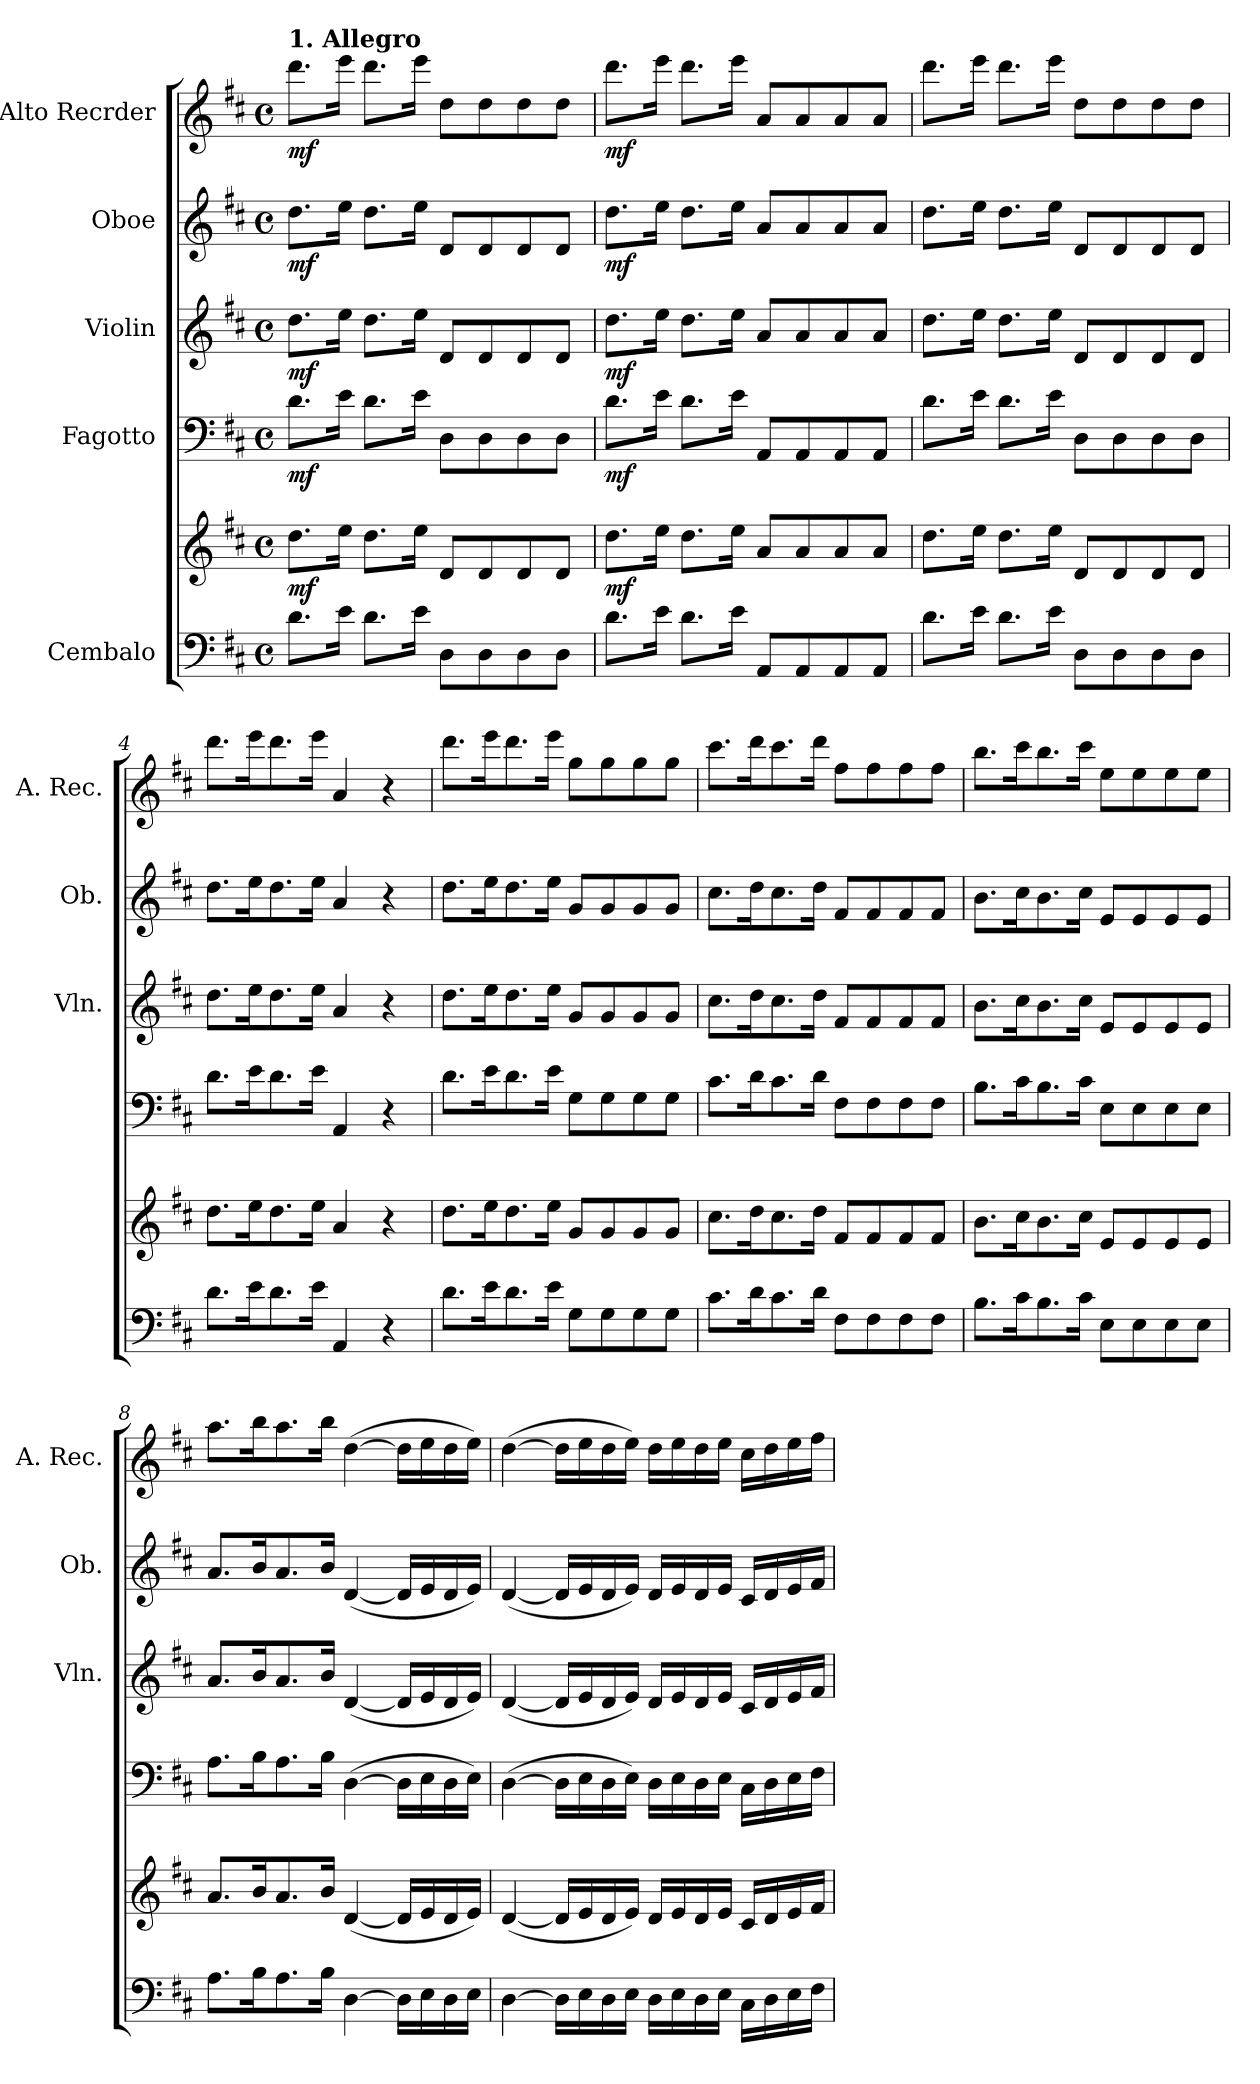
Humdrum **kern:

**kern	**kern	**dynam	**kern	**dynam	**kern	**dynam	**kern	**dynam	**kern	**dynam
*part5	*part5	*part5	*part4	*part4	*part3	*part3	*part2	*part2	*part1	*part1
*staff6	*staff5	*staff5/6	*staff4	*staff4	*staff3	*staff3	*staff2	*staff2	*staff1	*staff1
*I"Cembalo	*	*	*I"Fagotto	*	*I"Violin	*	*I"Oboe	*	*I"Alto Recrder	*
*	*	*	*	*	*I'Vln.	*	*I'Ob.	*	*I'A. Rec.	*
*clefF4	*clefG2	*	*clefF4	*	*clefG2	*	*clefG2	*	*clefG2	*
*k[f#c#]	*k[f#c#]	*	*k[f#c#]	*	*k[f#c#]	*	*k[f#c#]	*	*k[f#c#]	*
*M4/4	*M4/4	*	*M4/4	*	*M4/4	*	*M4/4	*	*M4/4	*
*met(c)	*met(c)	*	*met(c)	*	*met(c)	*	*met(c)	*	*met(c)	*
*MM120	*MM120	*	*MM120	*	*MM120	*	*MM120	*	*MM120	*
=1	=1	=1	=1	=1	=1	=1	=1	=1	=1	=1
!	!	!	!	!	!	!	!	!	!LO:TX:a:B:t=1. Allegro	!
!	!	!LO:DY:b	!	!LO:DY:b	!	!LO:DY:b	!	!LO:DY:b	!	!LO:DY:b
8.d\L	8.dd\L	mf	8.d\L	mf	8.dd\L	mf	8.dd\L	mf	8.ddd\L	mf
16e\Jk	16ee\Jk	.	16e\Jk	.	16ee\Jk	.	16ee\Jk	.	16eee\Jk	.
8.d\L	8.dd\L	.	8.d\L	.	8.dd\L	.	8.dd\L	.	8.ddd\L	.
16e\Jk	16ee\Jk	.	16e\Jk	.	16ee\Jk	.	16ee\Jk	.	16eee\Jk	.
8D\L	8d/L	.	8D\L	.	8d/L	.	8d/L	.	8dd\L	.
8D\	8d/	.	8D\	.	8d/	.	8d/	.	8dd\	.
8D\	8d/	.	8D\	.	8d/	.	8d/	.	8dd\	.
8D\J	8d/J	.	8D\J	.	8d/J	.	8d/J	.	8dd\J	.
=2	=2	=2	=2	=2	=2	=2	=2	=2	=2	=2
!	!	!LO:DY:b	!	!LO:DY:b	!	!LO:DY:b	!	!LO:DY:b	!	!LO:DY:b
8.d\L	8.dd\L	mf	8.d\L	mf	8.dd\L	mf	8.dd\L	mf	8.ddd\L	mf
16e\Jk	16ee\Jk	.	16e\Jk	.	16ee\Jk	.	16ee\Jk	.	16eee\Jk	.
8.d\L	8.dd\L	.	8.d\L	.	8.dd\L	.	8.dd\L	.	8.ddd\L	.
16e\Jk	16ee\Jk	.	16e\Jk	.	16ee\Jk	.	16ee\Jk	.	16eee\Jk	.
8AA/L	8a/L	.	8AA/L	.	8a/L	.	8a/L	.	8a/L	.
8AA/	8a/	.	8AA/	.	8a/	.	8a/	.	8a/	.
8AA/	8a/	.	8AA/	.	8a/	.	8a/	.	8a/	.
8AA/J	8a/J	.	8AA/J	.	8a/J	.	8a/J	.	8a/J	.
=3	=3	=3	=3	=3	=3	=3	=3	=3	=3	=3
8.d\L	8.dd\L	.	8.d\L	.	8.dd\L	.	8.dd\L	.	8.ddd\L	.
16e\Jk	16ee\Jk	.	16e\Jk	.	16ee\Jk	.	16ee\Jk	.	16eee\Jk	.
8.d\L	8.dd\L	.	8.d\L	.	8.dd\L	.	8.dd\L	.	8.ddd\L	.
16e\Jk	16ee\Jk	.	16e\Jk	.	16ee\Jk	.	16ee\Jk	.	16eee\Jk	.
8D\L	8d/L	.	8D\L	.	8d/L	.	8d/L	.	8dd\L	.
8D\	8d/	.	8D\	.	8d/	.	8d/	.	8dd\	.
8D\	8d/	.	8D\	.	8d/	.	8d/	.	8dd\	.
8D\J	8d/J	.	8D\J	.	8d/J	.	8d/J	.	8dd\J	.
=4	=4	=4	=4	=4	=4	=4	=4	=4	=4	=4
8.d\L	8.dd\L	.	8.d\L	.	8.dd\L	.	8.dd\L	.	8.ddd\L	.
16e\K	16ee\K	.	16e\K	.	16ee\K	.	16ee\K	.	16eee\K	.
8.d\	8.dd\	.	8.d\	.	8.dd\	.	8.dd\	.	8.ddd\	.
16e\Jk	16ee\Jk	.	16e\Jk	.	16ee\Jk	.	16ee\Jk	.	16eee\Jk	.
4AA/	4a/	.	4AA/	.	4a/	.	4a/	.	4a/	.
4r	4r	.	4r	.	4r	.	4r	.	4r	.
=5	=5	=5	=5	=5	=5	=5	=5	=5	=5	=5
8.d\L	8.dd\L	.	8.d\L	.	8.dd\L	.	8.dd\L	.	8.ddd\L	.
16e\K	16ee\K	.	16e\K	.	16ee\K	.	16ee\K	.	16eee\K	.
8.d\	8.dd\	.	8.d\	.	8.dd\	.	8.dd\	.	8.ddd\	.
16e\Jk	16ee\Jk	.	16e\Jk	.	16ee\Jk	.	16ee\Jk	.	16eee\Jk	.
8G\L	8g/L	.	8G\L	.	8g/L	.	8g/L	.	8gg\L	.
8G\	8g/	.	8G\	.	8g/	.	8g/	.	8gg\	.
8G\	8g/	.	8G\	.	8g/	.	8g/	.	8gg\	.
8G\J	8g/J	.	8G\J	.	8g/J	.	8g/J	.	8gg\J	.
=6	=6	=6	=6	=6	=6	=6	=6	=6	=6	=6
8.c#\L	8.cc#\L	.	8.c#\L	.	8.cc#\L	.	8.cc#\L	.	8.ccc#\L	.
16d\K	16dd\K	.	16d\K	.	16dd\K	.	16dd\K	.	16ddd\K	.
8.c#\	8.cc#\	.	8.c#\	.	8.cc#\	.	8.cc#\	.	8.ccc#\	.
16d\Jk	16dd\Jk	.	16d\Jk	.	16dd\Jk	.	16dd\Jk	.	16ddd\Jk	.
8F#\L	8f#/L	.	8F#\L	.	8f#/L	.	8f#/L	.	8ff#\L	.
8F#\	8f#/	.	8F#\	.	8f#/	.	8f#/	.	8ff#\	.
8F#\	8f#/	.	8F#\	.	8f#/	.	8f#/	.	8ff#\	.
8F#\J	8f#/J	.	8F#\J	.	8f#/J	.	8f#/J	.	8ff#\J	.
=7	=7	=7	=7	=7	=7	=7	=7	=7	=7	=7
8.B\L	8.b\L	.	8.B\L	.	8.b\L	.	8.b\L	.	8.bb\L	.
16c#\K	16cc#\K	.	16c#\K	.	16cc#\K	.	16cc#\K	.	16ccc#\K	.
8.B\	8.b\	.	8.B\	.	8.b\	.	8.b\	.	8.bb\	.
16c#\Jk	16cc#\Jk	.	16c#\Jk	.	16cc#\Jk	.	16cc#\Jk	.	16ccc#\Jk	.
8E\L	8e/L	.	8E\L	.	8e/L	.	8e/L	.	8ee\L	.
8E\	8e/	.	8E\	.	8e/	.	8e/	.	8ee\	.
8E\	8e/	.	8E\	.	8e/	.	8e/	.	8ee\	.
8E\J	8e/J	.	8E\J	.	8e/J	.	8e/J	.	8ee\J	.
!!LO:LB:g=z
=8	=8	=8	=8	=8	=8	=8	=8	=8	=8	=8
8.A\L	8.a/L	.	8.A\L	.	8.a/L	.	8.a/L	.	8.aa\L	.
16B\K	16b/K	.	16B\K	.	16b/K	.	16b/K	.	16bb\K	.
8.A\	8.a/	.	8.A\	.	8.a/	.	8.a/	.	8.aa\	.
16B\Jk	16b/Jk	.	16B\Jk	.	16b/Jk	.	16b/Jk	.	16bb\Jk	.
[4D\	([4d/	.	([4D\	.	([4d/	.	([4d/	.	([4dd\	.
16D\LL]	16d/LL]	.	16D\LL]	.	16d/LL]	.	16d/LL]	.	16dd\LL]	.
16E\	16e/	.	16E\	.	16e/	.	16e/	.	16ee\	.
16D\	16d/	.	16D\	.	16d/	.	16d/	.	16dd\	.
16E\JJ	16e/JJ)	.	16E\JJ)	.	16e/JJ)	.	16e/JJ)	.	16ee\JJ)	.
=9	=9	=9	=9	=9	=9	=9	=9	=9	=9	=9
[4D\	([4d/	.	([4D\	.	([4d/	.	([4d/	.	(>[4dd\	.
16D\LL]	16d/LL]	.	16D\LL]	.	16d/LL]	.	16d/LL]	.	16dd\LL]	.
16E\	16e/	.	16E\	.	16e/	.	16e/	.	16ee\	.
16D\	16d/	.	16D\	.	16d/	.	16d/	.	16dd\	.
16E\JJ	16e/JJ)	.	16E\JJ)	.	16e/JJ)	.	16e/JJ)	.	16ee\JJ)	.
16D\LL	16d/LL	.	16D\LL	.	16d/LL	.	16d/LL	.	16dd\LL	.
16E\	16e/	.	16E\	.	16e/	.	16e/	.	16ee\	.
16D\	16d/	.	16D\	.	16d/	.	16d/	.	16dd\	.
16E\JJ	16e/JJ	.	16E\JJ	.	16e/JJ	.	16e/JJ	.	16ee\JJ	.
16C#\LL	16c#/LL	.	16C#\LL	.	16c#/LL	.	16c#/LL	.	16cc#\LL	.
16D\	16d/	.	16D\	.	16d/	.	16d/	.	16dd\	.
16E\	16e/	.	16E\	.	16e/	.	16e/	.	16ee\	.
16F#\JJ	16f#/JJ	.	16F#\JJ	.	16f#/JJ	.	16f#/JJ	.	16ff#\JJ	.
=	=	=	=	=	=	=	=	=	=	=
*-	*-	*-	*-	*-	*-	*-	*-	*-	*-	*-
